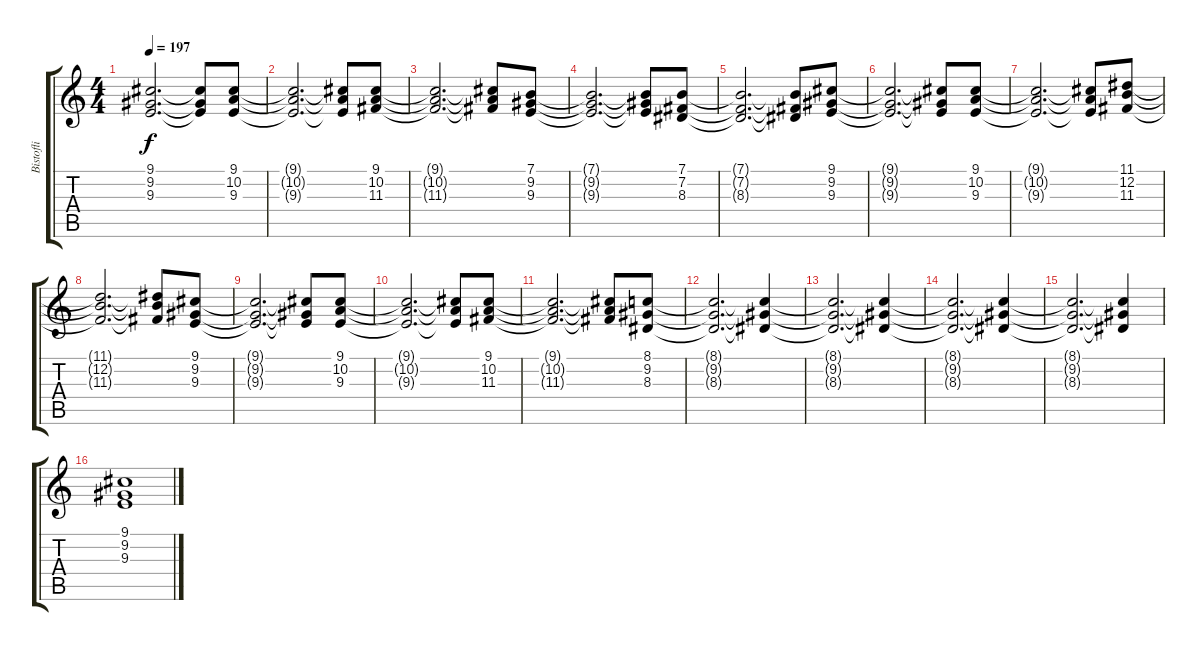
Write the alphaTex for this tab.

\track ("Bistofli" "Bistofli") {instrument rockorgan}
\staff {score tabs}
\tuning (E4 B3 G3 D3 A2 E2) {hide}
\ts (4 4)
\tempo 197
\clef g2
\ks c
(9.1{t} 9.2{t} 9.3{t}).2{d dy f} (9.1{t} 9.2{t} 9.3{t}).8 (9.1 10.2 9.3).8 |
(9.1{t} 10.2{t} 9.3{t}).2{d} (9.1{t} 10.2{t} 9.3{t}).8 (9.1 10.2 11.3).8 |
(9.1{t} 10.2{t} 11.3{t}).2{d} (9.1{t} 10.2{t} 11.3{t}).8 (7.1 9.2 9.3).8 |
(7.1{t} 9.2{t} 9.3{t}).2{d} (7.1{t} 9.2{t} 9.3{t}).8 (7.1 7.2 8.3).8 |
(7.1{t} 7.2{t} 8.3{t}).2{d} (7.1{t} 7.2{t} 8.3{t}).8 (9.1 9.2 9.3).8 |
(9.1{t} 9.2{t} 9.3{t}).2{d} (9.1{t} 9.2{t} 9.3{t}).8 (9.1 10.2 9.3).8 |
(9.1{t} 10.2{t} 9.3{t}).2{d} (9.1{t} 10.2{t} 9.3{t}).8 (11.1 12.2 11.3).8 |
(11.1{t} 12.2{t} 11.3{t}).2{d} (11.1{t} 12.2{t} 11.3{t}).8 (9.1 9.2 9.3).8 |
(9.1{t} 9.2{t} 9.3{t}).2{d} (9.1{t} 9.2{t} 9.3{t}).8 (9.1 10.2 9.3).8 |
(9.1{t} 10.2{t} 9.3{t}).2{d} (9.1{t} 10.2{t} 9.3{t}).8 (9.1 10.2 11.3).8 |
(9.1{t} 10.2{t} 11.3{t}).2{d} (9.1{t} 10.2{t} 11.3{t}).8 (8.1 9.2 8.3).8 |
(8.1{t} 9.2{t} 8.3{t}).2{d} (8.1{t} 9.2{t} 8.3{t}).4 |
(8.1{t} 9.2{t} 8.3{t}).2{d} (8.1{t} 9.2{t} 8.3{t}).4 |
(8.1{t} 9.2{t} 8.3{t}).2{d} (8.1{t} 9.2{t} 8.3{t}).4 |
(8.1{t} 9.2{t} 8.3{t}).2{d} (8.1{t} 9.2{t} 8.3{t}).4 |
(9.1 9.2 9.3).1
